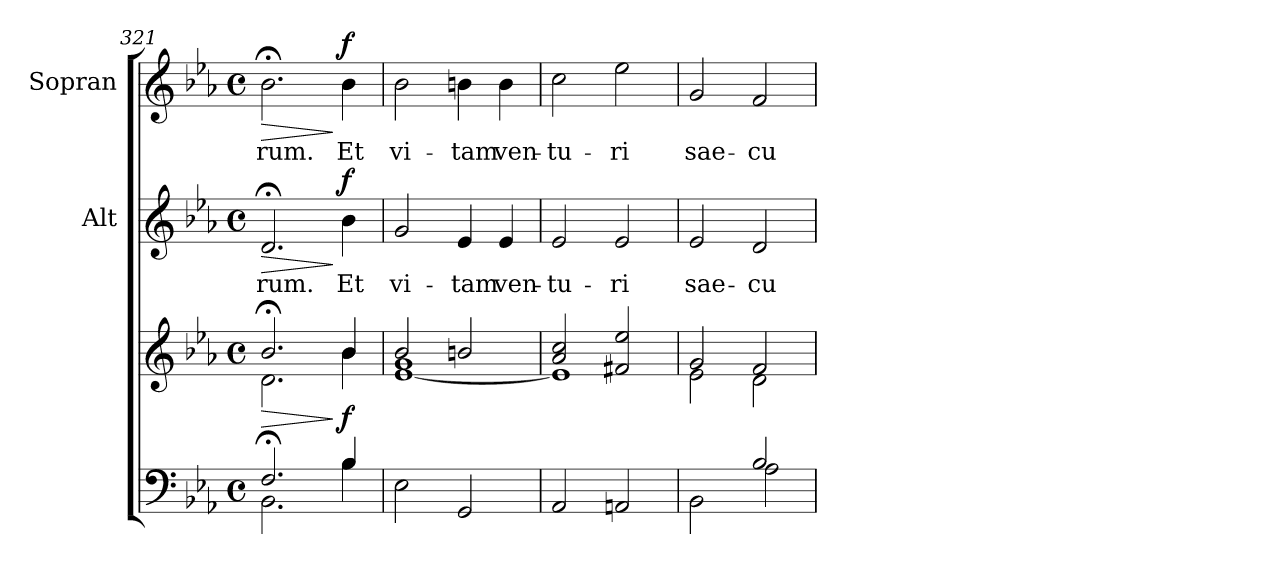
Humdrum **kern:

**kern	**kern	**dynam	**kern	**text	**dynam	**kern	**text	**dynam
*part3	*part3	*part3	*part2	*part2	*part2	*part1	*part1	*part1
*staff4	*staff3	*staff3/4	*staff2	*staff2	*staff2	*staff1	*staff1	*staff1
*	*	*	*I"Alt	*	*	*I"Sopran	*	*
*	*	*	*I'A.	*	*	*I'S.	*	*
*clefF4	*clefG2	*	*clefG2	*	*	*clefG2	*	*
*k[b-e-a-]	*k[b-e-a-]	*	*k[b-e-a-]	*	*	*k[b-e-a-]	*	*
*E-:	*E-:	*	*E-:	*	*	*E-:	*	*
*M4/4	*M4/4	*	*M4/4	*	*	*M4/4	*	*
*met(c)	*met(c)	*	*met(c)	*	*	*met(c)	*	*
=321	=321	=321	=321	=321	=321	=321	=321	=321
*^	*	*	*	*	*	*	*	*
!	!	!	!LO:HP:b	!	!LO:LY:b	!LO:HP:b	!	!LO:LY:b	!LO:HP:b
*	*	*^	*	*	*	*	*	*	*
2.F;/	2.BB-\	2.b-;</	2.d\	>	2.d;</	-rum.	>	2.b-;<\	-rum.	>
!	!	!	!	!LO:DY:n=1:b	!	!LO:LY:b	!LO:DY:n=1:a	!	!LO:LY:b	!LO:DY:n=1:a
4B-/	4B-\	4b-/	4b-\	] f	4b-\	Et	] f	4b-\	Et	] f
=322	=322	=322	=322	=322	=322	=322	=322	=322	=322	=322
!	!	!	!	!	!	!LO:LY:b	!	!	!LO:LY:b	!
*v	*v	*	*	*	*	*	*	*	*	*
2E-\	2b-/	[<1e- 1g	.	2g/	vi-	.	2b-\	vi-	.
!	!	!	!	!	!LO:LY:b	!	!	!LO:LY:b	!
2GG/	2bn/	.	.	4e-/	-tam	.	4bn\	-tam	.
!	!	!	!	!	!LO:LY:b	!	!	!LO:LY:b	!
.	.	.	.	4e-/	ven-	.	4b\	ven-	.
!!LO:PB:g=z
=323	=323	=323	=323	=323	=323	=323	=323	=323	=323
!	!	!	!	!	!LO:LY:b	!	!	!LO:LY:b	!
2AA-/	2a-/ 2cc/	1e-]	.	2e-/	-tu-	.	2cc\	-tu-	.
!	!	!	!	!	!LO:LY:b	!	!	!LO:LY:b	!
2AAn/	2f#X/ 2ee-/	.	.	2e-/	-ri	.	2ee-\	-ri	.
=324	=324	=324	=324	=324	=324	=324	=324	=324	=324
*^	*	*	*	*	*	*	*	*	*
!	!	!	!	!	!	!LO:LY:b	!	!	!LO:LY:b	!
2ryy	2BB-\	2g/	2e-\	.	2e-/	sae-	.	2g/	sae-	.
!	!	!	!	!	!	!LO:LY:b	!	!	!LO:LY:b	!
2B-/	2A-\	2f/	2d\	.	2d/	-cu-	.	2f/	-cu-	.
*v	*v	*	*	*	*	*	*	*	*	*
*	*v	*v	*	*	*	*	*	*	*
=	=	=	=	=	=	=	=	=
*-	*-	*-	*-	*-	*-	*-	*-	*-
